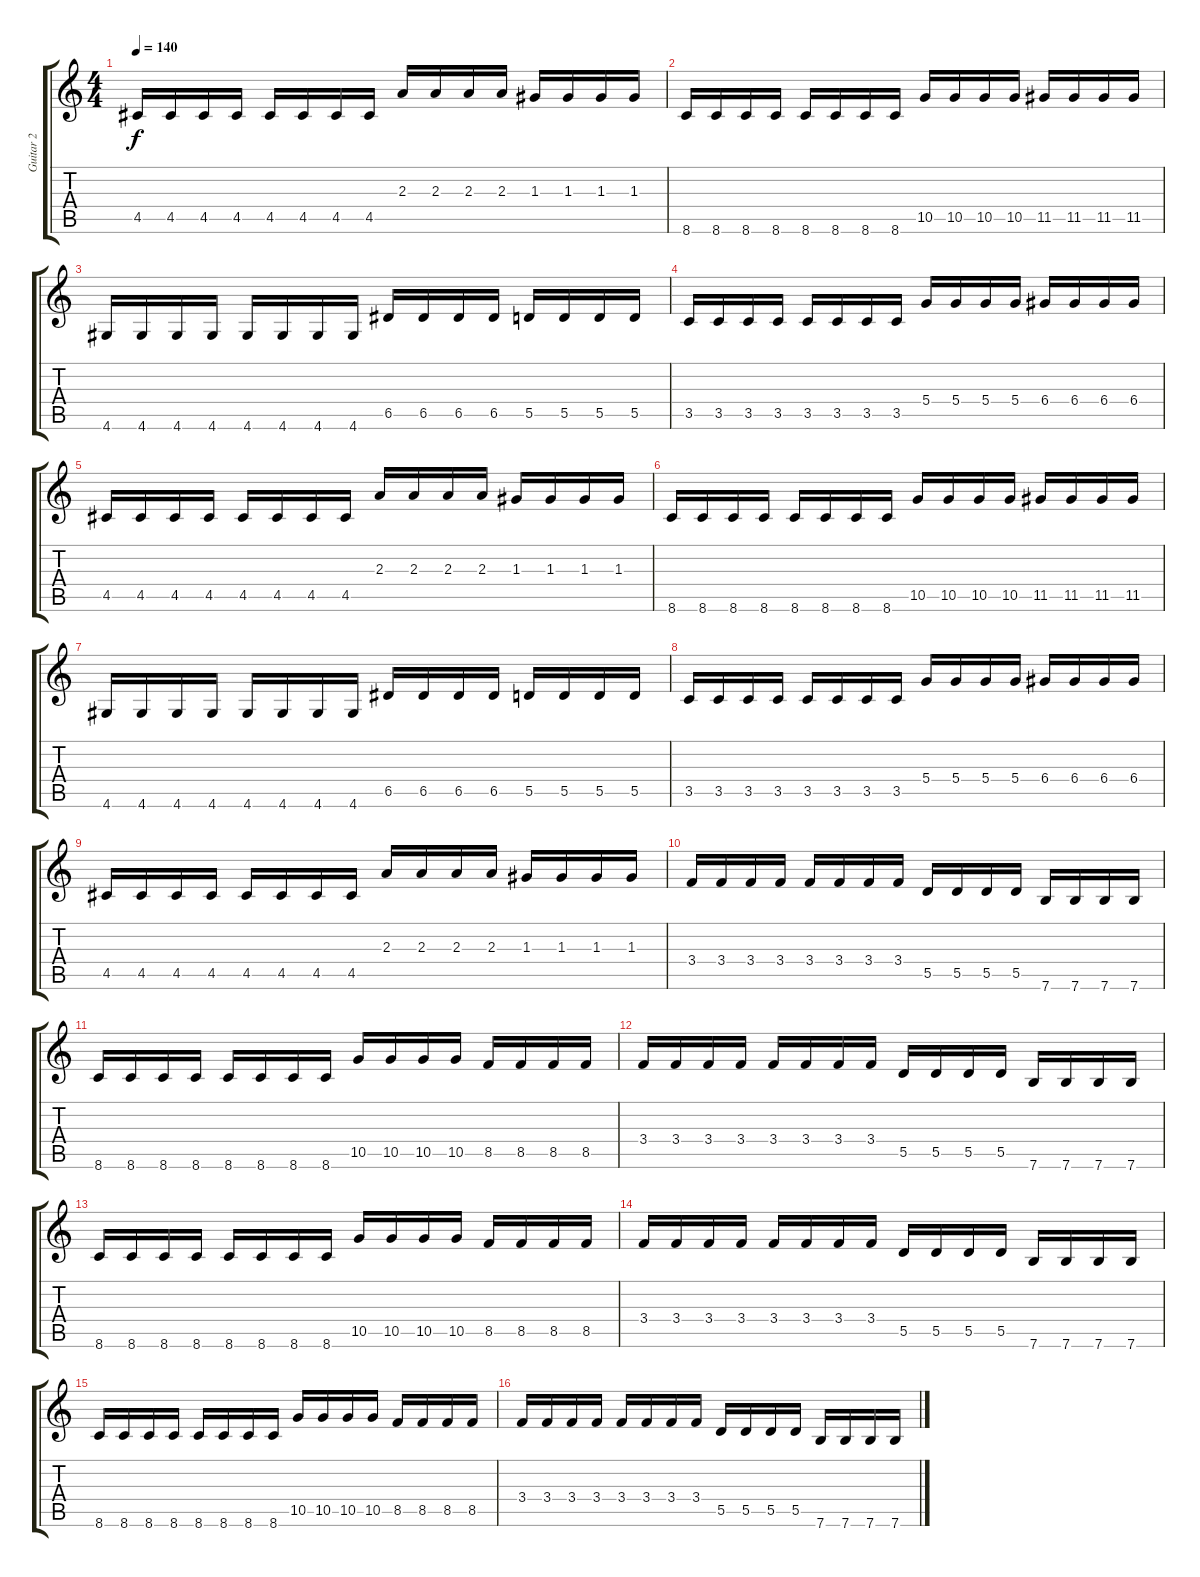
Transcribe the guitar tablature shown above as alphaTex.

\track ("Guitar 2" "Guitar 2") {instrument distortionguitar}
\staff {score tabs}
\tuning (E4 B3 G3 D3 A2 E2) {hide}
\ts (4 4)
\tempo 140
\clef g2
\ks c
4.5.16{dy f} 4.5.16 4.5.16 4.5.16 4.5.16 4.5.16 4.5.16 4.5.16 2.3.16 2.3.16 2.3.16 2.3.16 1.3.16 1.3.16 1.3.16 1.3.16 |
8.6.16 8.6.16 8.6.16 8.6.16 8.6.16 8.6.16 8.6.16 8.6.16 10.5.16 10.5.16 10.5.16 10.5.16 11.5.16 11.5.16 11.5.16 11.5.16 |
4.6.16 4.6.16 4.6.16 4.6.16 4.6.16 4.6.16 4.6.16 4.6.16 6.5.16 6.5.16 6.5.16 6.5.16 5.5.16 5.5.16 5.5.16 5.5.16 |
3.5.16 3.5.16 3.5.16 3.5.16 3.5.16 3.5.16 3.5.16 3.5.16 5.4.16 5.4.16 5.4.16 5.4.16 6.4.16 6.4.16 6.4.16 6.4.16 |
4.5.16 4.5.16 4.5.16 4.5.16 4.5.16 4.5.16 4.5.16 4.5.16 2.3.16 2.3.16 2.3.16 2.3.16 1.3.16 1.3.16 1.3.16 1.3.16 |
8.6.16 8.6.16 8.6.16 8.6.16 8.6.16 8.6.16 8.6.16 8.6.16 10.5.16 10.5.16 10.5.16 10.5.16 11.5.16 11.5.16 11.5.16 11.5.16 |
4.6.16 4.6.16 4.6.16 4.6.16 4.6.16 4.6.16 4.6.16 4.6.16 6.5.16 6.5.16 6.5.16 6.5.16 5.5.16 5.5.16 5.5.16 5.5.16 |
3.5.16 3.5.16 3.5.16 3.5.16 3.5.16 3.5.16 3.5.16 3.5.16 5.4.16 5.4.16 5.4.16 5.4.16 6.4.16 6.4.16 6.4.16 6.4.16 |
4.5.16 4.5.16 4.5.16 4.5.16 4.5.16 4.5.16 4.5.16 4.5.16 2.3.16 2.3.16 2.3.16 2.3.16 1.3.16 1.3.16 1.3.16 1.3.16 |
3.4.16 3.4.16 3.4.16 3.4.16 3.4.16 3.4.16 3.4.16 3.4.16 5.5.16 5.5.16 5.5.16 5.5.16 7.6.16 7.6.16 7.6.16 7.6.16 |
8.6.16 8.6.16 8.6.16 8.6.16 8.6.16 8.6.16 8.6.16 8.6.16 10.5.16 10.5.16 10.5.16 10.5.16 8.5.16 8.5.16 8.5.16 8.5.16 |
3.4.16 3.4.16 3.4.16 3.4.16 3.4.16 3.4.16 3.4.16 3.4.16 5.5.16 5.5.16 5.5.16 5.5.16 7.6.16 7.6.16 7.6.16 7.6.16 |
8.6.16 8.6.16 8.6.16 8.6.16 8.6.16 8.6.16 8.6.16 8.6.16 10.5.16 10.5.16 10.5.16 10.5.16 8.5.16 8.5.16 8.5.16 8.5.16 |
3.4.16 3.4.16 3.4.16 3.4.16 3.4.16 3.4.16 3.4.16 3.4.16 5.5.16 5.5.16 5.5.16 5.5.16 7.6.16 7.6.16 7.6.16 7.6.16 |
8.6.16 8.6.16 8.6.16 8.6.16 8.6.16 8.6.16 8.6.16 8.6.16 10.5.16 10.5.16 10.5.16 10.5.16 8.5.16 8.5.16 8.5.16 8.5.16 |
3.4.16 3.4.16 3.4.16 3.4.16 3.4.16 3.4.16 3.4.16 3.4.16 5.5.16 5.5.16 5.5.16 5.5.16 7.6.16 7.6.16 7.6.16 7.6.16
